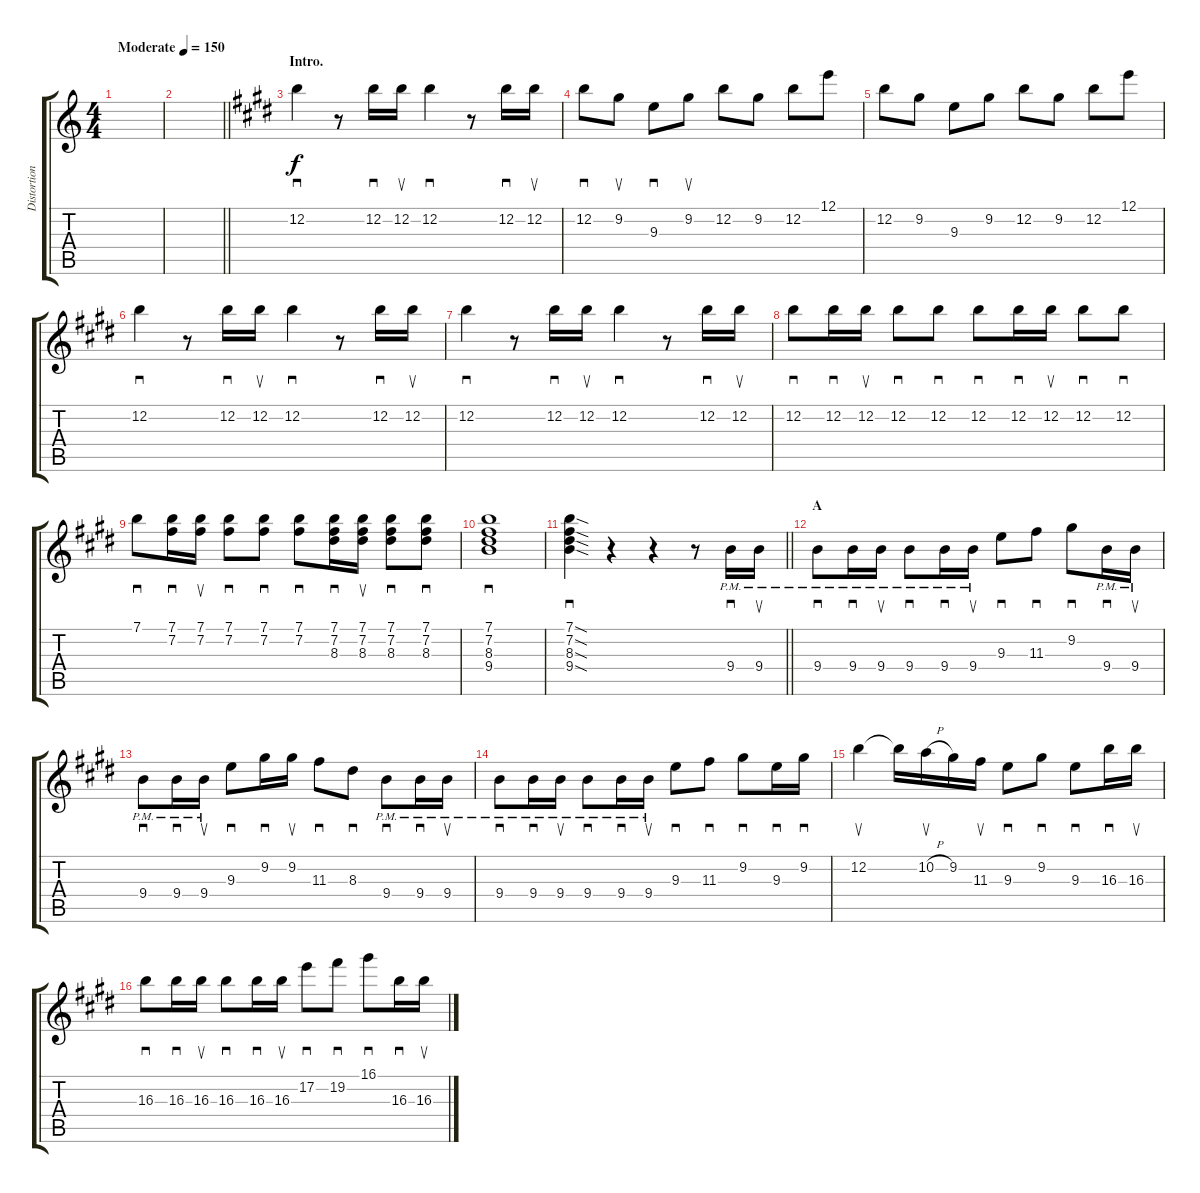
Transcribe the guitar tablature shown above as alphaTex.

\track ("Distortion Guitar" "Distortion") {instrument overdrivenguitar}
\staff {score tabs}
\tuning (E4 B3 G3 D3 A2 E2) {hide}
\ts (4 4)
\tempo (150 "Moderate")
\clef g2
\ks c
|
\barLineRight lightlight
|
\section ("" "Intro.")
\ks e
12.2.4{sd} r.8 12.2.16{sd} 12.2.16{su} 12.2.4{sd} r.8 12.2.16{sd} 12.2.16{su} |
12.2.8{sd} 9.2.8{su} 9.3.8{sd} 9.2.8{su} 12.2.8 9.2.8 12.2.8 12.1.8 |
12.2.8 9.2.8 9.3.8 9.2.8 12.2.8 9.2.8 12.2.8 12.1.8 |
12.2.4{sd} r.8 12.2.16{sd} 12.2.16{su} 12.2.4{sd} r.8 12.2.16{sd} 12.2.16{su} |
12.2.4{sd} r.8 12.2.16{sd} 12.2.16{su} 12.2.4{sd} r.8 12.2.16{sd} 12.2.16{su} |
12.2.8{sd} 12.2.16{sd} 12.2.16{su} 12.2.8{sd} 12.2.8{sd} 12.2.8{sd} 12.2.16{sd} 12.2.16{su} 12.2.8{sd} 12.2.8{sd} |
7.1.8{sd} (7.1 7.2).16{sd} (7.1 7.2).16{su} (7.1 7.2).8{sd} (7.1 7.2).8{sd} (7.1 7.2).8{sd} (7.1 7.2 8.3).16{sd} (7.1 7.2 8.3).16{su} (7.1 7.2 8.3).8{sd} (7.1 7.2 8.3).8{sd} |
(7.1 7.2 8.3 9.4).1{sd} |
\barLineRight lightlight
(7.1{sod} 7.2{sod} 8.3{sod} 9.4{sod}).4{sd} r.4 r.4 r.8 9.4{pm}.16{sd} 9.4{pm}.16{su} |
\section ("" "A")
9.4{pm}.8{sd} 9.4{pm}.16{sd} 9.4{pm}.16{su} 9.4{pm}.8{sd} 9.4{pm}.16{sd} 9.4{pm}.16{su} 9.3.8{sd} 11.3.8{sd} 9.2.8{sd} 9.4{pm}.16{sd} 9.4{pm}.16{su} |
9.4{pm}.8{sd} 9.4{pm}.16{sd} 9.4{pm}.16{su} 9.3.8{sd} 9.2.16{sd} 9.2.16{su} 11.3.8{sd} 8.3.8{sd} 9.4{pm}.8{sd} 9.4{pm}.16{sd} 9.4{pm}.16{su} |
9.4{pm}.8{sd} 9.4{pm}.16{sd} 9.4{pm}.16{su} 9.4{pm}.8{sd} 9.4{pm}.16{sd} 9.4{pm}.16{su} 9.3.8{sd} 11.3.8{sd} 9.2.8{sd} 9.3.16{sd} 9.2.16{sd} |
12.2.4{su} 12.2{t}.16 10.2{h}.16{su} 9.2.16 11.3.16{su} 9.3.8{sd} 9.2.8{sd} 9.3.8{sd} 16.3.16{sd} 16.3.16{su} |
16.3.8{sd} 16.3.16{sd} 16.3.16{su} 16.3.8{sd} 16.3.16{sd} 16.3.16{su} 17.2.8{sd} 19.2.8{sd} 16.1.8{sd} 16.3.16{sd} 16.3.16{su}
